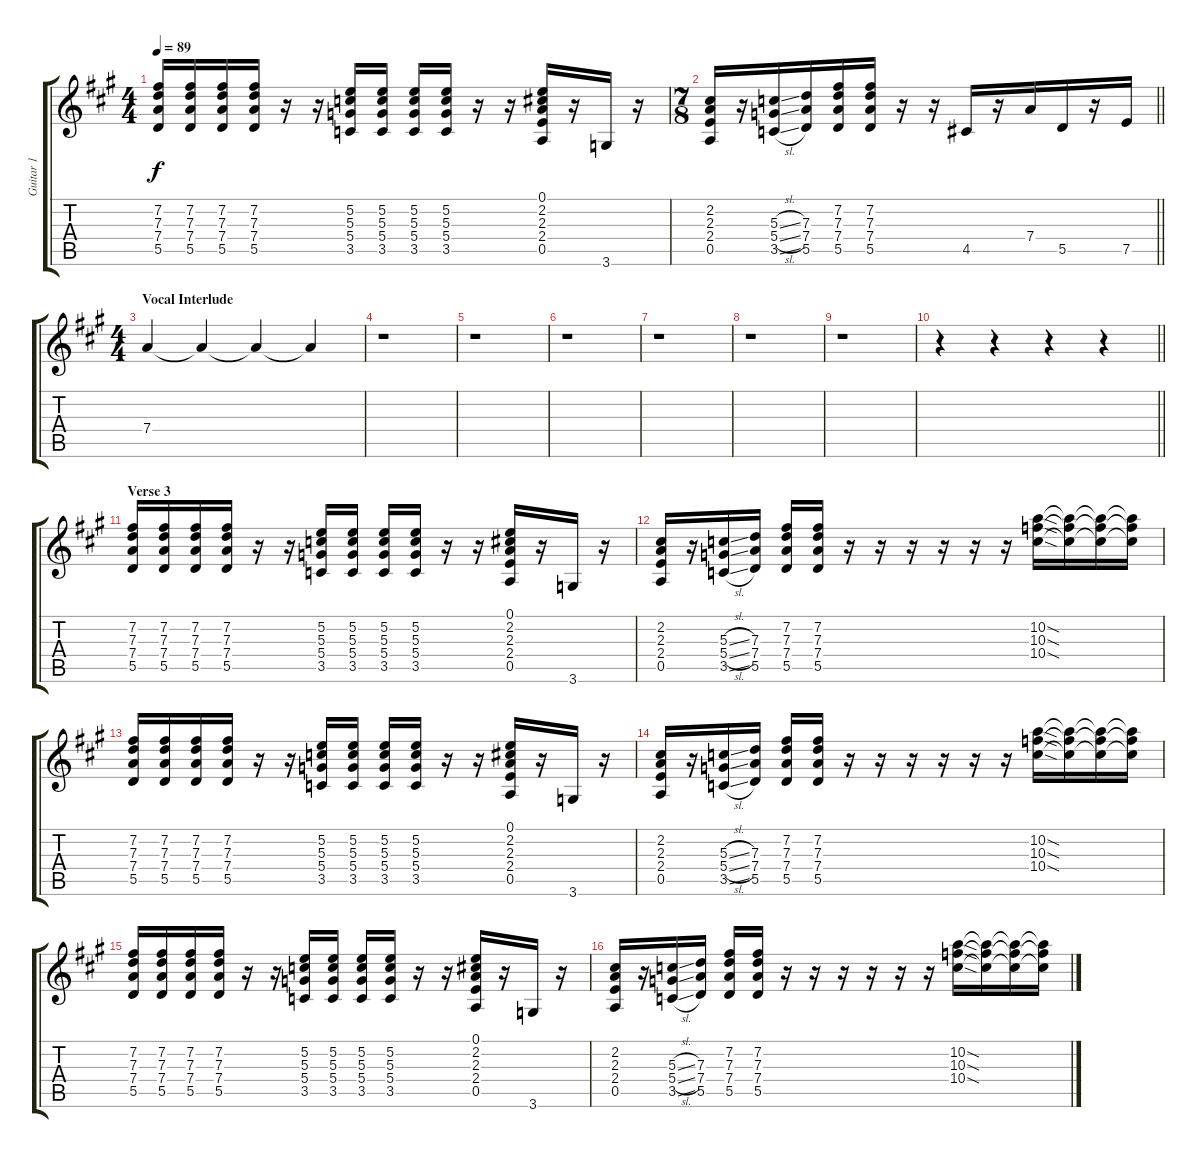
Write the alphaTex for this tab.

\track ("Guitar 1" "Guitar 1") {instrument distortionguitar}
\staff {score tabs}
\tuning (E4 B3 G3 D3 A2 E2) {hide}
\ts (4 4)
\tempo 89
\clef g2
\ks a
(7.2 7.3 7.4 5.5).16{dy f} (7.2 7.3 7.4 5.5).16 (7.2 7.3 7.4 5.5).16 (7.2 7.3 7.4 5.5).16 r.16 r.16 (5.2 5.3 5.4 3.5).16 (5.2 5.3 5.4 3.5).16 (5.2 5.3 5.4 3.5).16 (5.2 5.3 5.4 3.5).16 r.16 r.16 (0.1 2.2 2.3 2.4 0.5).16 r.16 3.6.16 r.16 |
\ts (7 8)
\barLineRight lightlight
(2.2 2.3 2.4 0.5).16 r.16 (5.3{sl} 5.4{sl} 3.5{sl}).16 (7.3 7.4 5.5).16 (7.2 7.3 7.4 5.5).16 (7.2 7.3 7.4 5.5).16 r.16 r.16 4.5.16 r.16 7.4.16 5.5.16 r.16 7.5.16 |
\ts (4 4)
\section ("" "Vocal Interlude")
7.4.4 7.4{t}.4 7.4{t}.4 7.4{t}.4 |
r.1 |
r.1 |
r.1 |
r.1 |
r.1 |
r.1 |
\barLineRight lightlight
r.4 r.4 r.4 r.4 |
\section ("" "Verse 3")
(7.2 7.3 7.4 5.5).16 (7.2 7.3 7.4 5.5).16 (7.2 7.3 7.4 5.5).16 (7.2 7.3 7.4 5.5).16 r.16 r.16 (5.2 5.3 5.4 3.5).16 (5.2 5.3 5.4 3.5).16 (5.2 5.3 5.4 3.5).16 (5.2 5.3 5.4 3.5).16 r.16 r.16 (0.1 2.2 2.3 2.4 0.5).16 r.16 3.6.16 r.16 |
(2.2 2.3 2.4 0.5).16 r.16 (5.3{sl} 5.4{sl} 3.5{sl}).16 (7.3 7.4 5.5).16 (7.2 7.3 7.4 5.5).16 (7.2 7.3 7.4 5.5).16 r.16 r.16 r.16 r.16 r.16 r.16 (10.2{sod} 10.3{sod} 10.4{sod}).16 (10.2{t} 10.3{t} 10.4{t}).16 (10.2{t} 10.3{t} 10.4{t}).16 (10.2{t} 10.3{t} 10.4{t}).16 |
(7.2 7.3 7.4 5.5).16 (7.2 7.3 7.4 5.5).16 (7.2 7.3 7.4 5.5).16 (7.2 7.3 7.4 5.5).16 r.16 r.16 (5.2 5.3 5.4 3.5).16 (5.2 5.3 5.4 3.5).16 (5.2 5.3 5.4 3.5).16 (5.2 5.3 5.4 3.5).16 r.16 r.16 (0.1 2.2 2.3 2.4 0.5).16 r.16 3.6.16 r.16 |
(2.2 2.3 2.4 0.5).16 r.16 (5.3{sl} 5.4{sl} 3.5{sl}).16 (7.3 7.4 5.5).16 (7.2 7.3 7.4 5.5).16 (7.2 7.3 7.4 5.5).16 r.16 r.16 r.16 r.16 r.16 r.16 (10.2{sod} 10.3{sod} 10.4{sod}).16 (10.2{t} 10.3{t} 10.4{t}).16 (10.2{t} 10.3{t} 10.4{t}).16 (10.2{t} 10.3{t} 10.4{t}).16 |
(7.2 7.3 7.4 5.5).16 (7.2 7.3 7.4 5.5).16 (7.2 7.3 7.4 5.5).16 (7.2 7.3 7.4 5.5).16 r.16 r.16 (5.2 5.3 5.4 3.5).16 (5.2 5.3 5.4 3.5).16 (5.2 5.3 5.4 3.5).16 (5.2 5.3 5.4 3.5).16 r.16 r.16 (0.1 2.2 2.3 2.4 0.5).16 r.16 3.6.16 r.16 |
(2.2 2.3 2.4 0.5).16 r.16 (5.3{sl} 5.4{sl} 3.5{sl}).16 (7.3 7.4 5.5).16 (7.2 7.3 7.4 5.5).16 (7.2 7.3 7.4 5.5).16 r.16 r.16 r.16 r.16 r.16 r.16 (10.2{sod} 10.3{sod} 10.4{sod}).16 (10.2{t} 10.3{t} 10.4{t}).16 (10.2{t} 10.3{t} 10.4{t}).16 (10.2{t} 10.3{t} 10.4{t}).16
